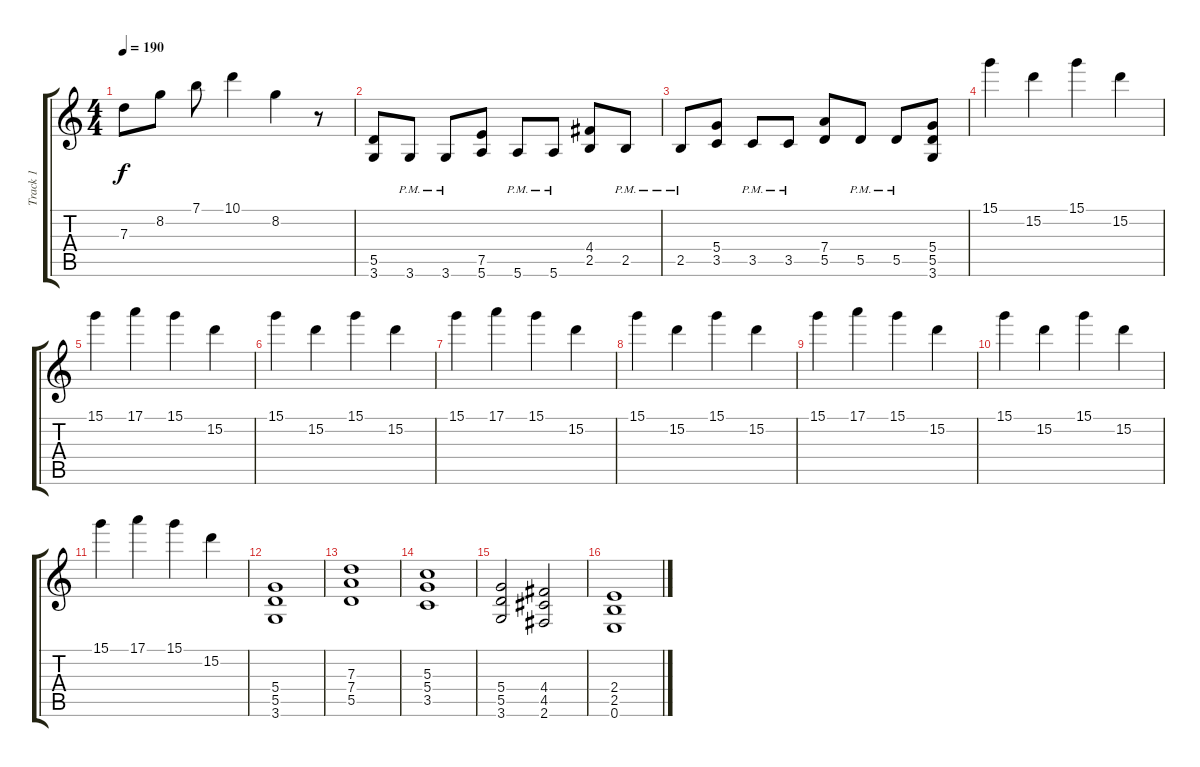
\track ("Track 1" "Track 1") {instrument acousticguitarsteel}
\staff {score tabs}
\tuning (E4 B3 G3 D3 A2 E2) {hide}
\ts (4 4)
\tempo 190
\clef g2
\ks c
7.3.8{dy f} 8.2.8 7.1.8 10.1.4 8.2.4 r.8 |
(5.5 3.6).8 3.6{pm}.8 3.6{pm}.8 (7.5 5.6).8 5.6{pm}.8 5.6{pm}.8 (4.4 2.5).8 2.5{pm}.8 |
2.5{pm}.8 (5.4 3.5).8 3.5{pm}.8 3.5{pm}.8 (7.4 5.5).8 5.5{pm}.8 5.5{pm}.8 (5.4 5.5 3.6).8 |
15.1.4 15.2.4 15.1.4 15.2.4 |
15.1.4 17.1.4 15.1.4 15.2.4 |
15.1.4 15.2.4 15.1.4 15.2.4 |
15.1.4 17.1.4 15.1.4 15.2.4 |
15.1.4 15.2.4 15.1.4 15.2.4 |
15.1.4 17.1.4 15.1.4 15.2.4 |
15.1.4 15.2.4 15.1.4 15.2.4 |
15.1.4 17.1.4 15.1.4 15.2.4 |
(5.4 5.5 3.6).1 |
(7.3 7.4 5.5).1 |
(5.3 5.4 3.5).1 |
(5.4 5.5 3.6).2 (4.4 4.5 2.6).2 |
(2.4 2.5 0.6).1
